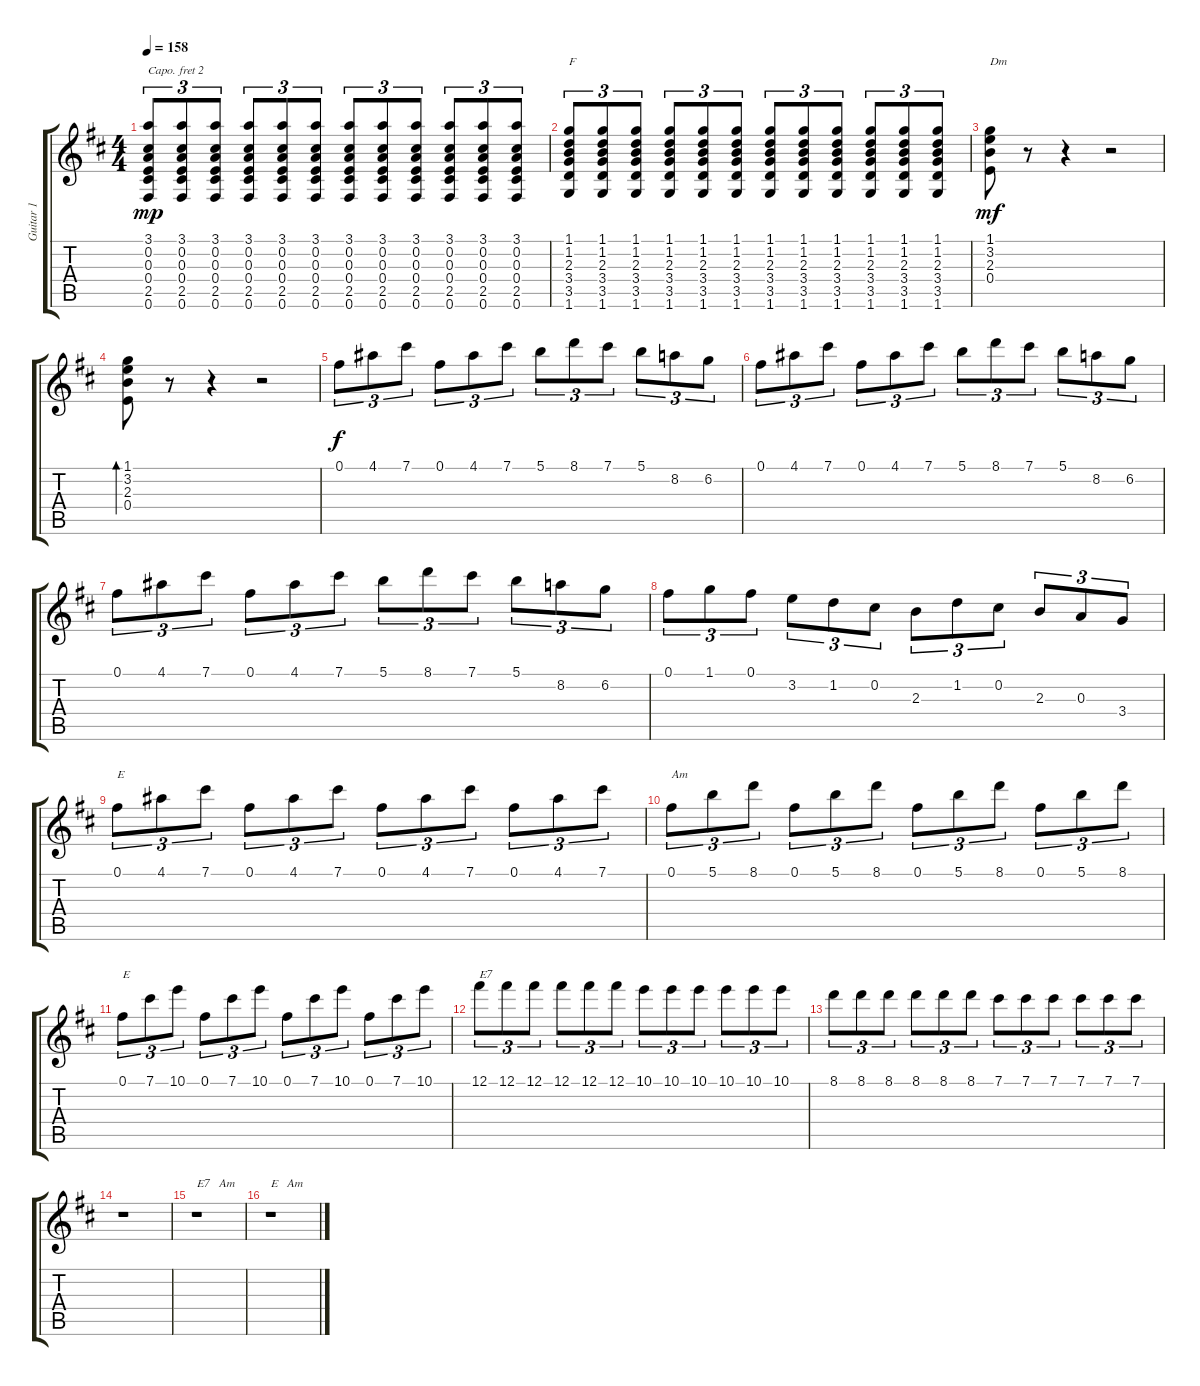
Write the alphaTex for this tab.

\track ("Guitar 1" "Guitar 1") {instrument acousticguitarnylon}
\staff {score tabs}
\capo 2
\tuning (E4 B3 G3 D3 A2 E2) {hide}
\ts (4 4)
\tempo 158
\clef g2
\ks d
(3.1 0.2 0.3 0.4 2.5 0.6).8{tu (3 2) dy mp} (3.1 0.2 0.3 0.4 2.5 0.6).8{tu (3 2)} (3.1 0.2 0.3 0.4 2.5 0.6).8{tu (3 2)} (3.1 0.2 0.3 0.4 2.5 0.6).8{tu (3 2)} (3.1 0.2 0.3 0.4 2.5 0.6).8{tu (3 2)} (3.1 0.2 0.3 0.4 2.5 0.6).8{tu (3 2)} (3.1 0.2 0.3 0.4 2.5 0.6).8{tu (3 2)} (3.1 0.2 0.3 0.4 2.5 0.6).8{tu (3 2)} (3.1 0.2 0.3 0.4 2.5 0.6).8{tu (3 2)} (3.1 0.2 0.3 0.4 2.5 0.6).8{tu (3 2)} (3.1 0.2 0.3 0.4 2.5 0.6).8{tu (3 2)} (3.1 0.2 0.3 0.4 2.5 0.6).8{tu (3 2)} |
(1.1 1.2 2.3 3.4 3.5 1.6).8{tu (3 2) txt "F"} (1.1 1.2 2.3 3.4 3.5 1.6).8{tu (3 2)} (1.1 1.2 2.3 3.4 3.5 1.6).8{tu (3 2)} (1.1 1.2 2.3 3.4 3.5 1.6).8{tu (3 2)} (1.1 1.2 2.3 3.4 3.5 1.6).8{tu (3 2)} (1.1 1.2 2.3 3.4 3.5 1.6).8{tu (3 2)} (1.1 1.2 2.3 3.4 3.5 1.6).8{tu (3 2)} (1.1 1.2 2.3 3.4 3.5 1.6).8{tu (3 2)} (1.1 1.2 2.3 3.4 3.5 1.6).8{tu (3 2)} (1.1 1.2 2.3 3.4 3.5 1.6).8{tu (3 2)} (1.1 1.2 2.3 3.4 3.5 1.6).8{tu (3 2)} (1.1 1.2 2.3 3.4 3.5 1.6).8{tu (3 2)} |
(1.1 3.2 2.3 0.4).8{txt "Dm" dy mf} r.8 r.4 r.2 |
(1.1 3.2 2.3 0.4).8{bd 120} r.8 r.4 r.2 |
0.1.8{tu (3 2) dy f balance 13} 4.1.8{tu (3 2)} 7.1.8{tu (3 2)} 0.1.8{tu (3 2)} 4.1.8{tu (3 2)} 7.1.8{tu (3 2)} 5.1.8{tu (3 2)} 8.1.8{tu (3 2)} 7.1.8{tu (3 2)} 5.1.8{tu (3 2)} 8.2.8{tu (3 2)} 6.2.8{tu (3 2)} |
0.1.8{tu (3 2)} 4.1.8{tu (3 2)} 7.1.8{tu (3 2)} 0.1.8{tu (3 2)} 4.1.8{tu (3 2)} 7.1.8{tu (3 2)} 5.1.8{tu (3 2)} 8.1.8{tu (3 2)} 7.1.8{tu (3 2)} 5.1.8{tu (3 2)} 8.2.8{tu (3 2)} 6.2.8{tu (3 2)} |
0.1.8{tu (3 2)} 4.1.8{tu (3 2)} 7.1.8{tu (3 2)} 0.1.8{tu (3 2)} 4.1.8{tu (3 2)} 7.1.8{tu (3 2)} 5.1.8{tu (3 2)} 8.1.8{tu (3 2)} 7.1.8{tu (3 2)} 5.1.8{tu (3 2)} 8.2.8{tu (3 2)} 6.2.8{tu (3 2)} |
0.1.8{tu (3 2)} 1.1.8{tu (3 2)} 0.1.8{tu (3 2)} 3.2.8{tu (3 2)} 1.2.8{tu (3 2)} 0.2.8{tu (3 2)} 2.3.8{tu (3 2)} 1.2.8{tu (3 2)} 0.2.8{tu (3 2)} 2.3.8{tu (3 2)} 0.3.8{tu (3 2)} 3.4.8{tu (3 2)} |
0.1.8{tu (3 2) txt "E" balance 13} 4.1.8{tu (3 2)} 7.1.8{tu (3 2)} 0.1.8{tu (3 2)} 4.1.8{tu (3 2)} 7.1.8{tu (3 2)} 0.1.8{tu (3 2)} 4.1.8{tu (3 2)} 7.1.8{tu (3 2)} 0.1.8{tu (3 2)} 4.1.8{tu (3 2)} 7.1.8{tu (3 2)} |
0.1.8{tu (3 2) txt "Am"} 5.1.8{tu (3 2)} 8.1.8{tu (3 2)} 0.1.8{tu (3 2)} 5.1.8{tu (3 2)} 8.1.8{tu (3 2)} 0.1.8{tu (3 2)} 5.1.8{tu (3 2)} 8.1.8{tu (3 2)} 0.1.8{tu (3 2)} 5.1.8{tu (3 2)} 8.1.8{tu (3 2)} |
0.1.8{tu (3 2) txt "E"} 7.1.8{tu (3 2)} 10.1.8{tu (3 2)} 0.1.8{tu (3 2)} 7.1.8{tu (3 2)} 10.1.8{tu (3 2)} 0.1.8{tu (3 2)} 7.1.8{tu (3 2)} 10.1.8{tu (3 2)} 0.1.8{tu (3 2)} 7.1.8{tu (3 2)} 10.1.8{tu (3 2)} |
12.1.8{tu (3 2) txt "E7"} 12.1.8{tu (3 2)} 12.1.8{tu (3 2)} 12.1.8{tu (3 2)} 12.1.8{tu (3 2)} 12.1.8{tu (3 2)} 10.1.8{tu (3 2)} 10.1.8{tu (3 2)} 10.1.8{tu (3 2)} 10.1.8{tu (3 2)} 10.1.8{tu (3 2)} 10.1.8{tu (3 2)} |
8.1.8{tu (3 2)} 8.1.8{tu (3 2)} 8.1.8{tu (3 2)} 8.1.8{tu (3 2)} 8.1.8{tu (3 2)} 8.1.8{tu (3 2)} 7.1.8{tu (3 2)} 7.1.8{tu (3 2)} 7.1.8{tu (3 2)} 7.1.8{tu (3 2)} 7.1.8{tu (3 2)} 7.1.8{tu (3 2)} |
r.1 |
r.1{txt "E7   Am"} |
r.1{txt "E   Am"}
